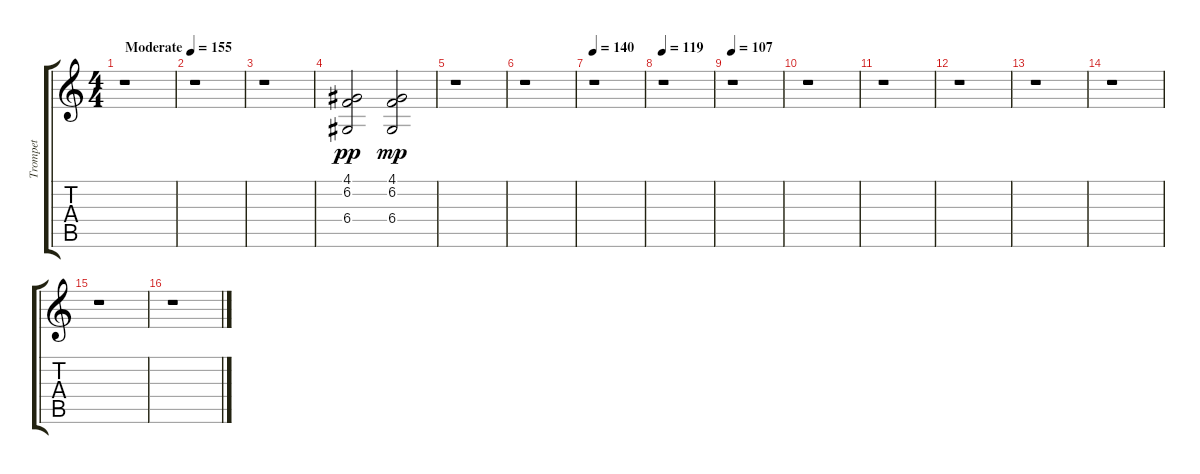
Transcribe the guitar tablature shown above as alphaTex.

\track ("Trompet" "Trompet") {instrument trumpet}
\staff {score tabs}
\tuning (E4 B3 G3 D3 A2 E2) {hide}
\ts (4 4)
\tempo (155 "Moderate")
\clef g2
\ks c
r.1{dy pp instrument trumpet} |
r.1 |
r.1 |
(4.1 6.2 6.4).2 (4.1 6.2 6.4).2{dy mp} |
r.1 |
r.1 |
\tempo 140
r.1 |
\tempo 119
r.1 |
\tempo 107
r.1 |
r.1 |
r.1 |
r.1 |
r.1 |
r.1 |
r.1 |
r.1
